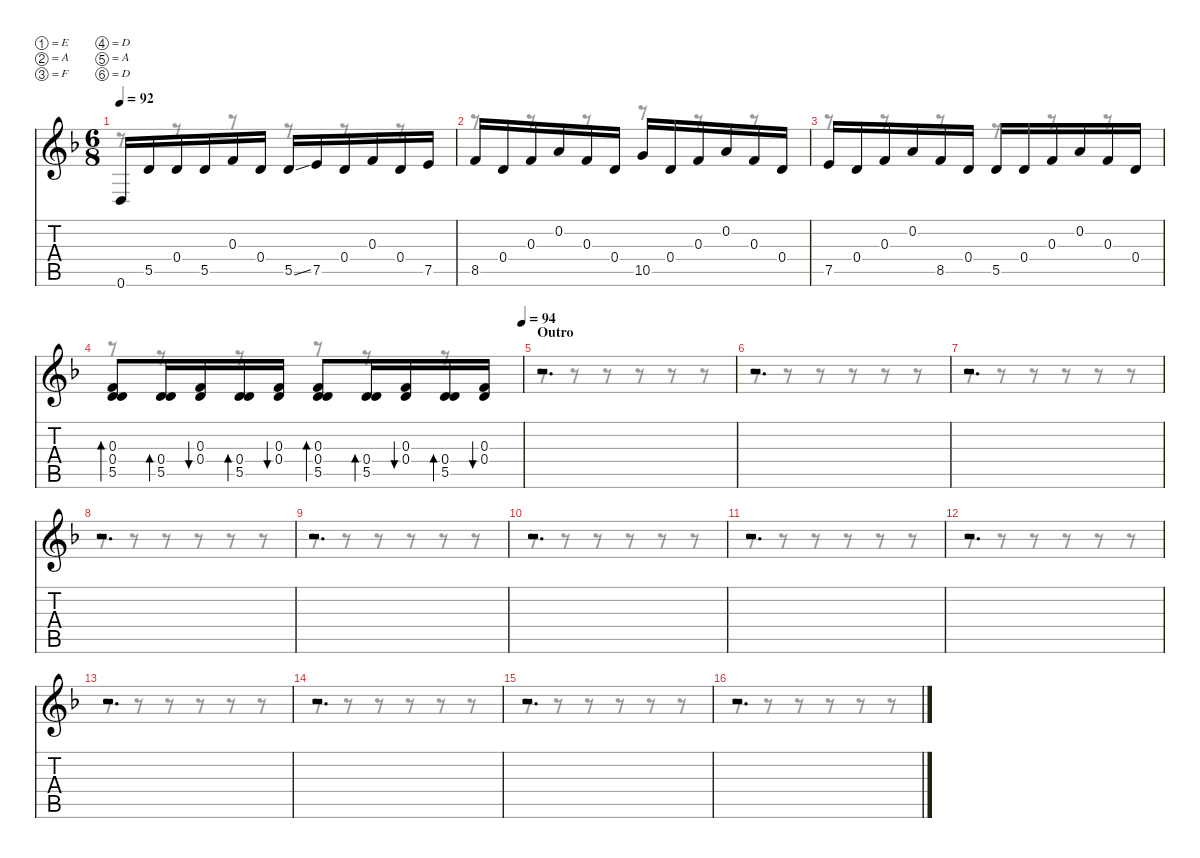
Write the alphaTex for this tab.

\defaultSystemsLayout 4
\hideDynamics
\bracketExtendMode nobrackets
\singleTrackTrackNamePolicy hidden
\multiTrackTrackNamePolicy hidden
\otherSystemsTrackNameOrientation horizontal
\track ("M. Akerfeldt (Acoustic)" "s.guit.") {instrument acousticguitarsteel}
\staff {score tabs}
\tuning (E4 A3 F3 D3 A2 D2)
\voice
\ts (6 8)
\tempo 92
\clef g2
\ks dminor
0.6{acc forcenatural}.16{dy f beam Up} 5.5{acc forcenatural}.16{beam Up} 0.4{acc forcenatural}.16{beam Up} 5.5{acc forcenatural}.16{beam Up} 0.3{acc forcenatural}.16{beam Up} 0.4{acc forcenatural}.16{beam Up} 5.5{ss acc forcenatural}.16{beam Up} 7.5{acc forcenatural}.16{dy ff beam Up} 0.4{acc forcenatural}.16{dy f beam Up} 0.3{acc forcenatural}.16{beam Up} 0.4{acc forcenatural}.16{beam Up} 7.5{acc forcenatural}.16{beam Up} |
8.5{acc forcenatural}.16{beam Up} 0.4{acc forcenatural}.16{beam Up} 0.3{acc forcenatural}.16{beam Up} 0.2{acc forcenatural}.16{beam Up} 0.3{acc forcenatural}.16{beam Up} 0.4{acc forcenatural}.16{beam Up} 10.5{acc forcenatural}.16{beam Up} 0.4{acc forcenatural}.16{beam Up} 0.3{acc forcenatural}.16{beam Up} 0.2{acc forcenatural}.16{beam Up} 0.3{acc forcenatural}.16{beam Up} 0.4{acc forcenatural}.16{beam Up} |
7.5{acc forcenatural}.16{beam Up} 0.4{acc forcenatural}.16{beam Up} 0.3{acc forcenatural}.16{beam Up} 0.2{acc forcenatural}.16{beam Up} 8.5{acc forcenatural}.16{beam Up} 0.4{acc forcenatural}.16{beam Up} 5.5{acc forcenatural}.16{beam Up} 0.4{acc forcenatural}.16{beam Up} 0.3{acc forcenatural}.16{beam Up} 0.2{acc forcenatural}.16{beam Up} 0.3{acc forcenatural}.16{beam Up} 0.4{acc forcenatural}.16{beam Up} |
\tempo (94 1)
(0.3{acc forcenatural} 0.4{acc forcenatural} 5.5{acc forcenatural}).8{bd 60 beam Up} (0.4{acc forcenatural} 5.5{acc forcenatural}).16{bd 60 beam Up} (0.3{acc forcenatural} 0.4{acc forcenatural}).16{bu 60 beam Up} (0.4{acc forcenatural} 5.5{acc forcenatural}).16{bd 60 beam Up} (0.3{acc forcenatural} 0.4{acc forcenatural}).16{bu 60 beam Up} (0.3{acc forcenatural} 0.4{acc forcenatural} 5.5{acc forcenatural}).8{bd 60 beam Up} (0.4{acc forcenatural} 5.5{acc forcenatural}).16{bd 60 beam Up} (0.3{acc forcenatural} 0.4{acc forcenatural}).16{bu 60 beam Up} (0.4{acc forcenatural} 5.5{acc forcenatural}).16{bd 60 beam Up} (0.3{acc forcenatural} 0.4{acc forcenatural}).16{bu 60 beam Up} |
\section ("" "Outro")
r.2{d beam Up} |
r.2{d beam Up} |
r.2{d beam Up} |
r.2{d beam Up} |
r.2{d beam Up} |
r.2{d beam Up} |
r.2{d beam Up} |
r.2{d beam Up} |
r.2{d beam Up} |
r.2{d beam Up} |
r.2{d beam Up} |
r.2{d beam Up}
\voice
\clef g2
\ottava regular
\simile none
\ks dminor
r.8{dy mf beam Down} r.8{beam Down} r.8{beam Down} r.8{beam Down} r.8{beam Down} r.8{beam Down} |
r.8{beam Down} r.8{beam Down} r.8{beam Down} r.8{beam Down} r.8{beam Down} r.8{beam Down} |
r.8{beam Down} r.8{beam Down} r.8{beam Down} r.8{beam Down} r.8{beam Down} r.8{beam Down} |
r.8{beam Down} r.8{beam Down} r.8{beam Down} r.8{beam Down} r.8{beam Down} r.8{beam Down} |
r.8{beam Down} r.8{beam Down} r.8{beam Down} r.8{beam Down} r.8{beam Down} r.8{beam Down} |
r.8{beam Down} r.8{beam Down} r.8{beam Down} r.8{beam Down} r.8{beam Down} r.8{beam Down} |
r.8{beam Down} r.8{beam Down} r.8{beam Down} r.8{beam Down} r.8{beam Down} r.8{beam Down} |
r.8{beam Down} r.8{beam Down} r.8{beam Down} r.8{beam Down} r.8{beam Down} r.8{beam Down} |
r.8{beam Down} r.8{beam Down} r.8{beam Down} r.8{beam Down} r.8{beam Down} r.8{beam Down} |
r.8{beam Down} r.8{beam Down} r.8{beam Down} r.8{beam Down} r.8{beam Down} r.8{beam Down} |
r.8{beam Down} r.8{beam Down} r.8{beam Down} r.8{beam Down} r.8{beam Down} r.8{beam Down} |
r.8{beam Down} r.8{beam Down} r.8{beam Down} r.8{beam Down} r.8{beam Down} r.8{beam Down} |
r.8{beam Down} r.8{beam Down} r.8{beam Down} r.8{beam Down} r.8{beam Down} r.8{beam Down} |
r.8{beam Down} r.8{beam Down} r.8{beam Down} r.8{beam Down} r.8{beam Down} r.8{beam Down} |
r.8{beam Down} r.8{beam Down} r.8{beam Down} r.8{beam Down} r.8{beam Down} r.8{beam Down} |
r.8{beam Down} r.8{beam Down} r.8{beam Down} r.8{beam Down} r.8{beam Down} r.8{beam Down}
